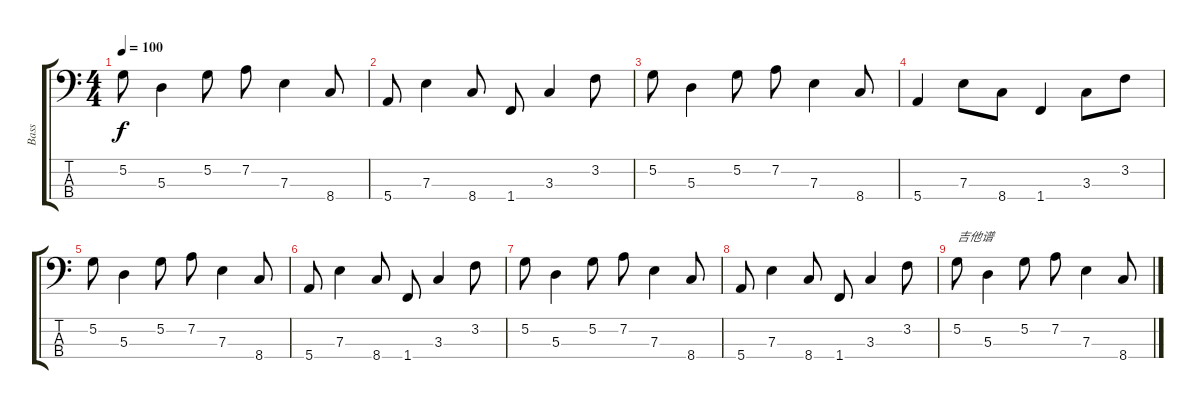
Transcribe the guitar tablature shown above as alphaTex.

\track ("Bass" "Bass") {instrument electricbassfinger}
\staff {score tabs}
\tuning (G2 D2 A1 E1) {hide}
\ts (4 4)
\tempo 100
\clef f4
\ks c
5.2.8{dy f} 5.3.4 5.2.8 7.2.8 7.3.4 8.4.8 |
5.4.8 7.3.4 8.4.8 1.4.8 3.3.4 3.2.8 |
5.2.8 5.3.4 5.2.8 7.2.8 7.3.4 8.4.8 |
5.4.4 7.3.8 8.4.8 1.4.4 3.3.8 3.2.8 |
5.2.8 5.3.4 5.2.8 7.2.8 7.3.4 8.4.8 |
5.4.8 7.3.4 8.4.8 1.4.8 3.3.4 3.2.8 |
5.2.8 5.3.4 5.2.8 7.2.8 7.3.4 8.4.8 |
5.4.8 7.3.4 8.4.8 1.4.8 3.3.4 3.2.8 |
5.2.8{txt "吉他谱"} 5.3.4 5.2.8 7.2.8 7.3.4 8.4.8
